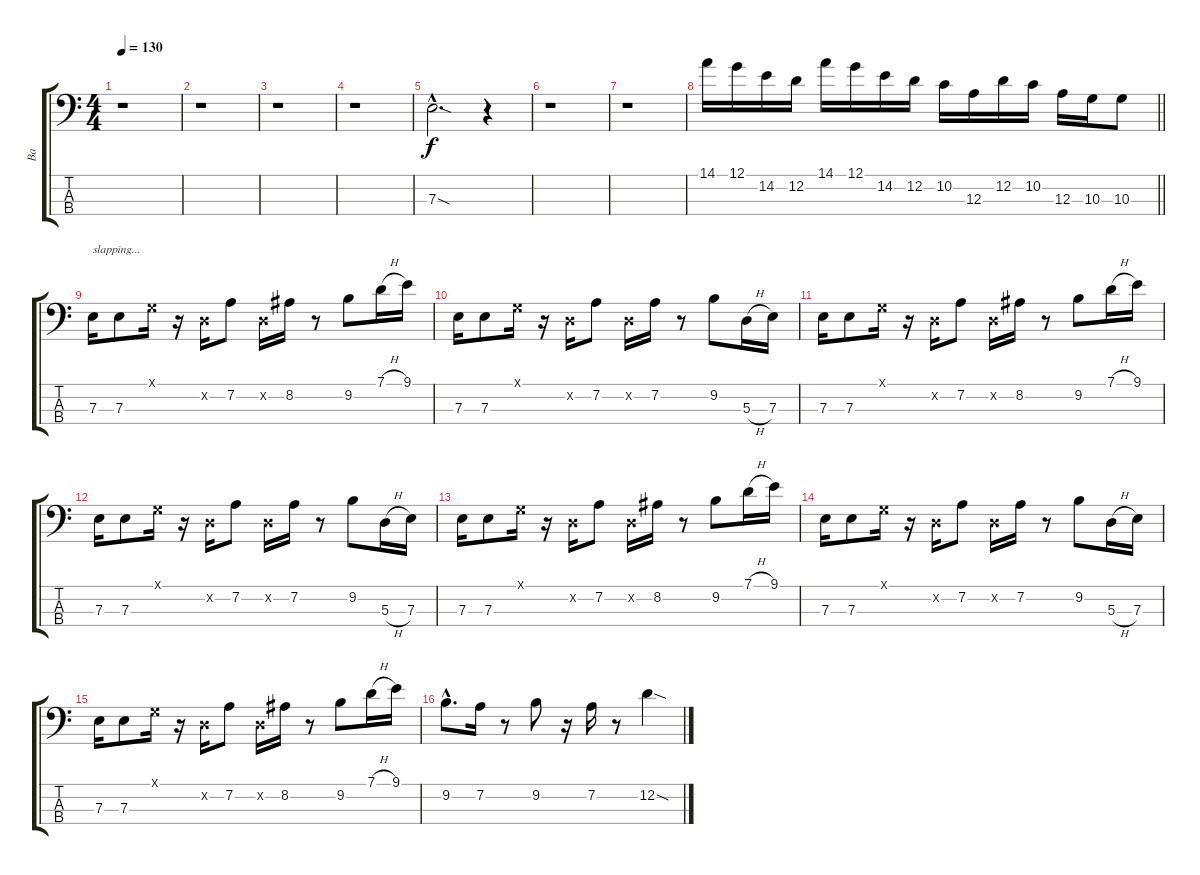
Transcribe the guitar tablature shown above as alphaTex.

\track ("Ba" "Ba") {instrument electricbassfinger}
\staff {score tabs}
\tuning (G2 D2 A1 E1) {hide}
\ts (4 4)
\tempo 130
\clef f4
\ks c
r.1{dy f instrument electricbassfinger} |
r.1 |
r.1 |
r.1 |
7.3{sod hac}.2{d} r.4 |
r.1 |
r.1 |
\barLineRight lightlight
14.1.16 12.1.16 14.2.16 12.2.16 14.1.16 12.1.16 14.2.16 12.2.16 10.2.16 12.3.16 12.2.16 10.2.16 12.3.16 10.3.16 10.3.8 |
7.3.16{txt "slapping..." instrument slapbass1} 7.3.8 0.1{x}.16 r.16 0.2{x}.16 7.2.8 0.2{x}.16 8.2.16 r.8 9.2.8 7.1{h}.16 9.1.16 |
7.3.16 7.3.8 0.1{x}.16 r.16 0.2{x}.16 7.2.8 0.2{x}.16 7.2.16 r.8 9.2.8 5.3{h}.16 7.3.16 |
7.3.16 7.3.8 0.1{x}.16 r.16 0.2{x}.16 7.2.8 0.2{x}.16 8.2.16 r.8 9.2.8 7.1{h}.16 9.1.16 |
7.3.16 7.3.8 0.1{x}.16 r.16 0.2{x}.16 7.2.8 0.2{x}.16 7.2.16 r.8 9.2.8 5.3{h}.16 7.3.16 |
7.3.16 7.3.8 0.1{x}.16 r.16 0.2{x}.16 7.2.8 0.2{x}.16 8.2.16 r.8 9.2.8 7.1{h}.16 9.1.16 |
7.3.16 7.3.8 0.1{x}.16 r.16 0.2{x}.16 7.2.8 0.2{x}.16 7.2.16 r.8 9.2.8 5.3{h}.16 7.3.16 |
7.3.16 7.3.8 0.1{x}.16 r.16 0.2{x}.16 7.2.8 0.2{x}.16 8.2.16 r.8 9.2.8 7.1{h}.16 9.1.16 |
9.2{hac}.8{d} 7.2.16 r.8 9.2.8 r.16 7.2.16 r.8 12.2{sod}.4
